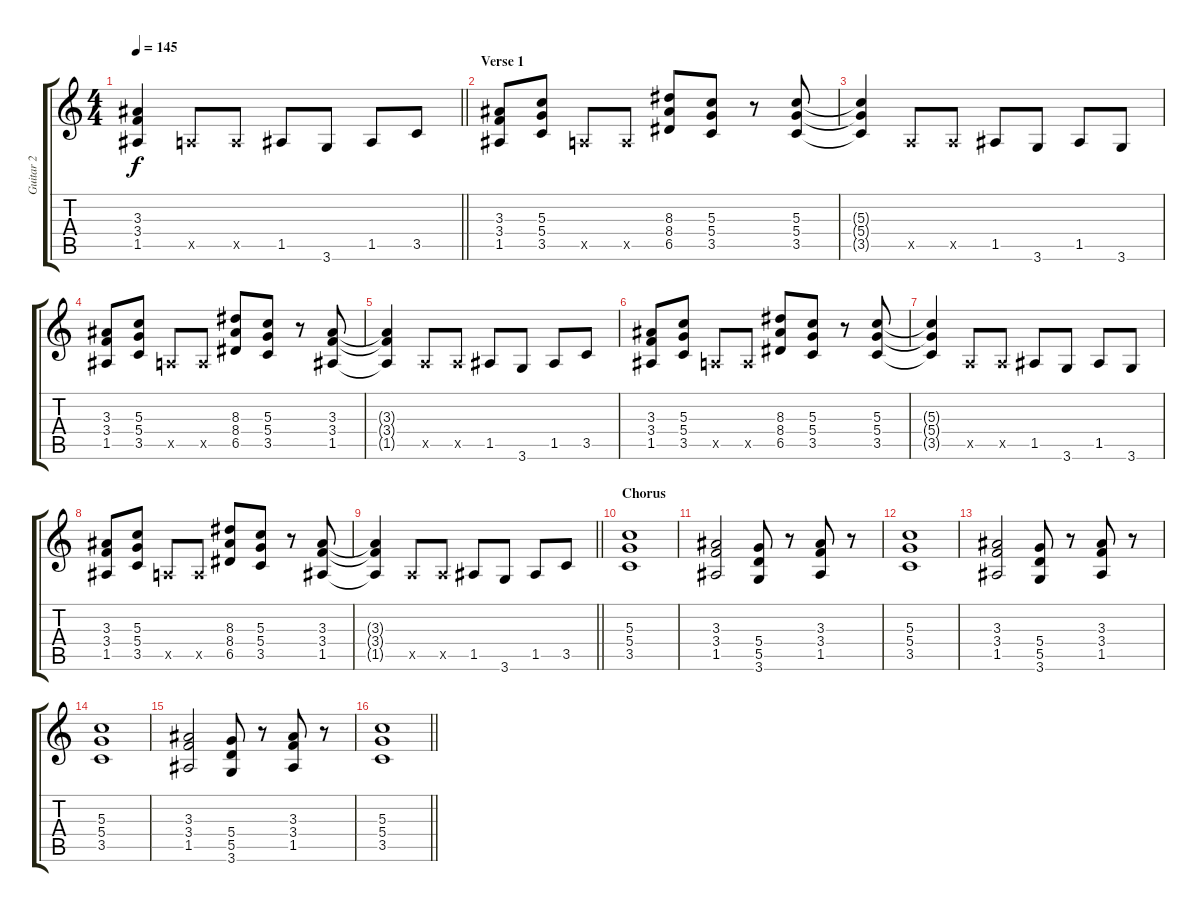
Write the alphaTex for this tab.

\track ("Guitar 2" "Guitar 2") {instrument distortionguitar}
\staff {score tabs}
\tuning (E4 B3 G3 D3 A2 E2) {hide}
\ts (4 4)
\tempo 145
\clef g2
\barLineRight lightlight
\ks c
(3.3{t} 3.4{t} 1.5{t}).4{dy f} 0.5{x}.8 0.5{x}.8 1.5.8 3.6.8 1.5.8 3.5.8 |
\section ("" "Verse 1")
(3.3 3.4 1.5).8 (5.3 5.4 3.5).8 0.5{x}.8 0.5{x}.8 (8.3 8.4 6.5).8 (5.3 5.4 3.5).8 r.8 (5.3 5.4 3.5).8 |
(5.3{t} 5.4{t} 3.5{t}).4 0.5{x}.8 0.5{x}.8 1.5.8 3.6.8 1.5.8 3.6.8 |
(3.3 3.4 1.5).8 (5.3 5.4 3.5).8 0.5{x}.8 0.5{x}.8 (8.3 8.4 6.5).8 (5.3 5.4 3.5).8 r.8 (3.3 3.4 1.5).8 |
(3.3{t} 3.4{t} 1.5{t}).4 0.5{x}.8 0.5{x}.8 1.5.8 3.6.8 1.5.8 3.5.8 |
(3.3 3.4 1.5).8 (5.3 5.4 3.5).8 0.5{x}.8 0.5{x}.8 (8.3 8.4 6.5).8 (5.3 5.4 3.5).8 r.8 (5.3 5.4 3.5).8 |
(5.3{t} 5.4{t} 3.5{t}).4 0.5{x}.8 0.5{x}.8 1.5.8 3.6.8 1.5.8 3.6.8 |
(3.3 3.4 1.5).8 (5.3 5.4 3.5).8 0.5{x}.8 0.5{x}.8 (8.3 8.4 6.5).8 (5.3 5.4 3.5).8 r.8 (3.3 3.4 1.5).8 |
\barLineRight lightlight
(3.3{t} 3.4{t} 1.5{t}).4 0.5{x}.8 0.5{x}.8 1.5.8 3.6.8 1.5.8 3.5.8 |
\section ("" "Chorus")
(5.3 5.4 3.5).1 |
(3.3 3.4 1.5).2 (5.4 5.5 3.6).8 r.8 (3.3 3.4 1.5).8 r.8 |
(5.3 5.4 3.5).1 |
(3.3 3.4 1.5).2 (5.4 5.5 3.6).8 r.8 (3.3 3.4 1.5).8 r.8 |
(5.3 5.4 3.5).1 |
(3.3 3.4 1.5).2 (5.4 5.5 3.6).8 r.8 (3.3 3.4 1.5).8 r.8 |
\barLineRight lightlight
(5.3 5.4 3.5).1
